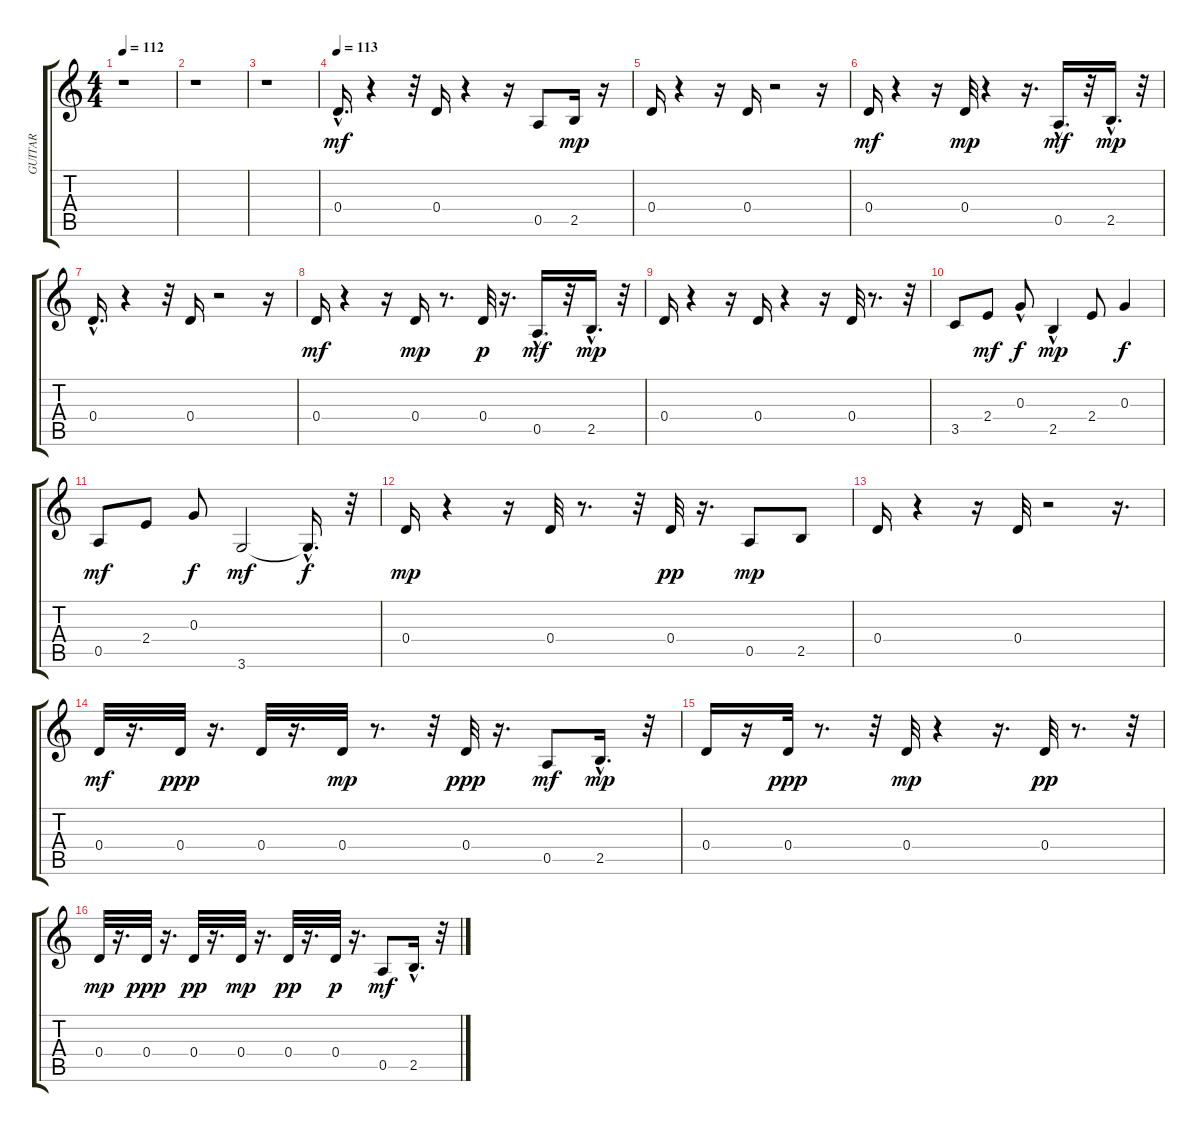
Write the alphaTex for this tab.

\track ("GUITAR" "GUITAR") {instrument electricguitarclean}
\staff {score tabs}
\tuning (E4 B3 G3 D3 A2 E2) {hide}
\ts (4 4)
\tempo 112
\clef g2
\ks c
r.1{dy mf} |
r.1 |
r.1 |
\tempo 113
0.4{hac}.16{d} r.4 r.32 0.4.16 r.4 r.16 0.5.8 2.5.16{dy mp} r.16 |
0.4.16 r.4 r.16 0.4.16 r.2 r.16 |
0.4.16{dy mf} r.4 r.16 0.4.32{dy mp} r.4 r.16{d} 0.5{hac}.16{d dy mf} r.32 2.5{hac}.16{d dy mp} r.32 |
0.4{hac}.16{d} r.4 r.32 0.4.16 r.2 r.16 |
0.4.16{dy mf} r.4 r.16 0.4.16{dy mp} r.8{d} 0.4.32{dy p} r.16{d} 0.5{hac}.16{d dy mf} r.32 2.5{hac}.16{d dy mp} r.32 |
0.4.16 r.4 r.16 0.4.16 r.4 r.16 0.4.32 r.8{d} r.32 |
3.5.8 2.4.8{dy mf} 0.3{hac}.8{dy f} 2.5{hac}.4{dy mp} 2.4.8 0.3.4{dy f} |
0.5.8{dy mf} 2.4.8 0.3.8{dy f} 3.6.2{dy mf} 3.6{hac t}.16{d dy f} r.32 |
0.4.16{dy mp} r.4 r.16 0.4.32 r.8{d} r.32 0.4.32{dy pp} r.16{d} 0.5.8{dy mp} 2.5.8 |
0.4.16 r.4 r.16 0.4.32 r.2 r.16{d} |
0.4.32{dy mf} r.16{d} 0.4.32{dy ppp} r.16{d} 0.4.32 r.16{d} 0.4.32{dy mp} r.8{d} r.32 0.4.32{dy ppp} r.16{d} 0.5.8{dy mf} 2.5{hac}.16{d dy mp} r.32 |
0.4.16 r.16 0.4.32{dy ppp} r.8{d} r.32 0.4.32{dy mp} r.4 r.16{d} 0.4.32{dy pp} r.8{d} r.32 |
0.4.32{dy mp} r.16{d} 0.4.32{dy ppp} r.16{d} 0.4.32{dy pp} r.16{d} 0.4.32{dy mp} r.16{d} 0.4.32{dy pp} r.16{d} 0.4.32{dy p} r.16{d} 0.5.8{dy mf} 2.5{hac}.16{d} r.32
